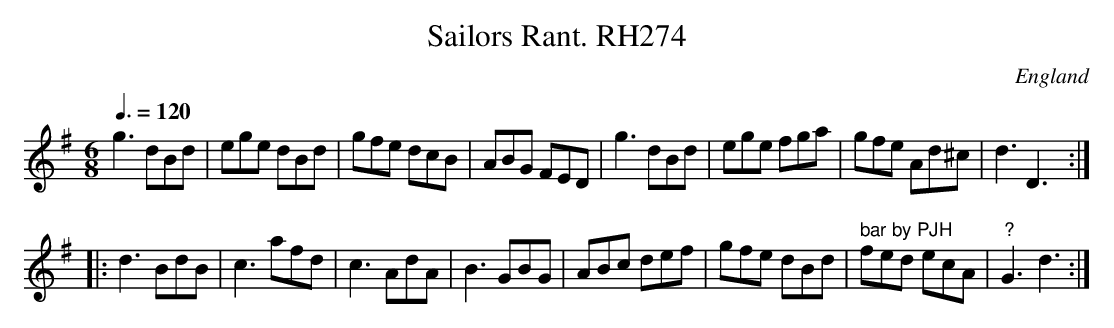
X:1
T:Sailors Rant. RH274
O:England
M:6/8
L:1/8
Q:3/8=120
K:G major
g3 dBd|ege dBd|gfe dcB|ABG FED|\
g3 dBd|ege fga|gfe Ad^c|d3 D3:|!
|:d3 BdB|c3 afd|c3 AdA|B3 GBG|\
ABc def|gfe dBd|" bar by PJH"fed ecA|"?"G3 d3:|
